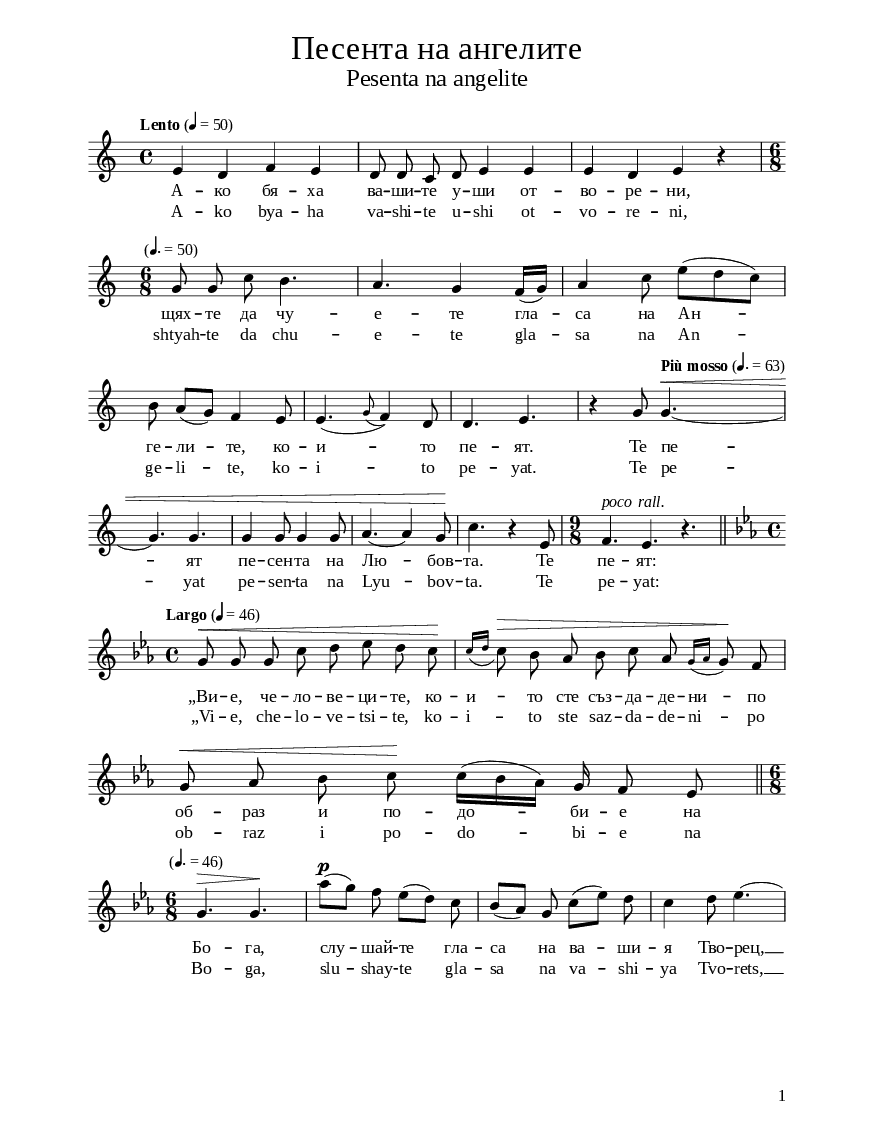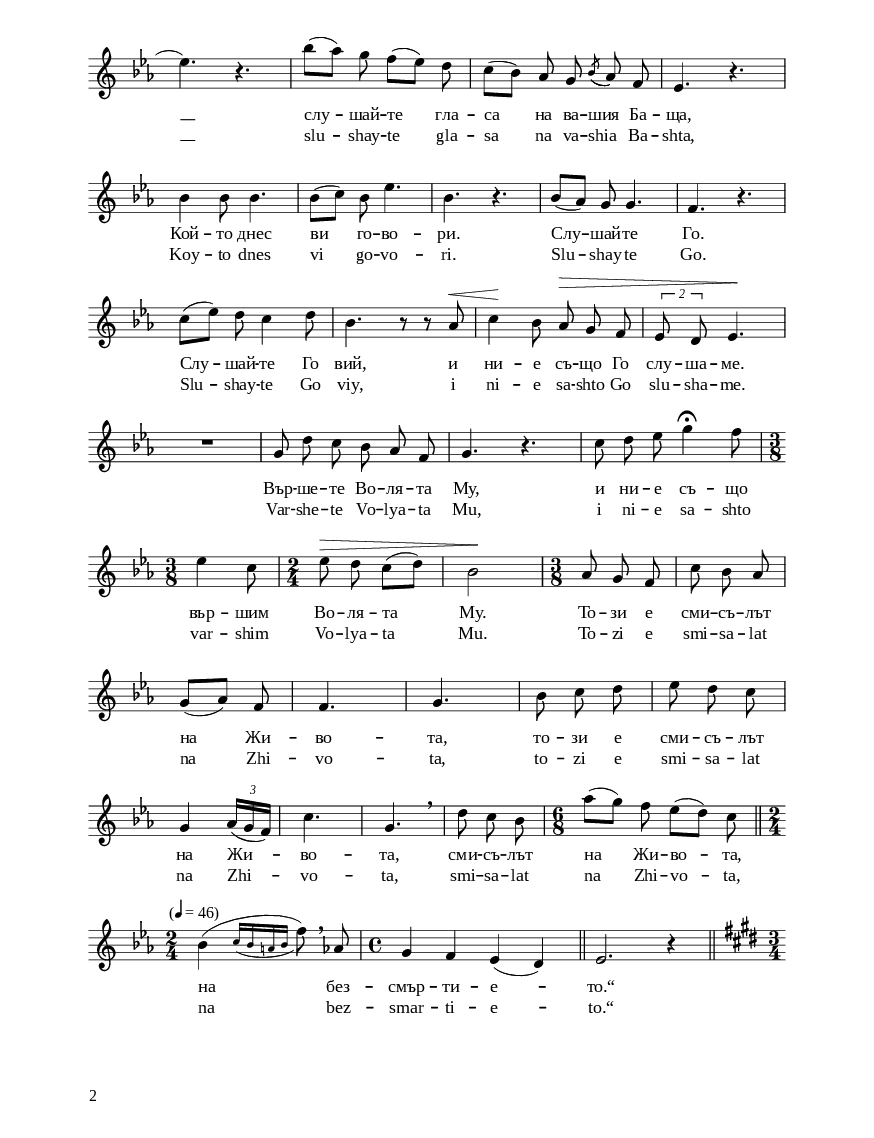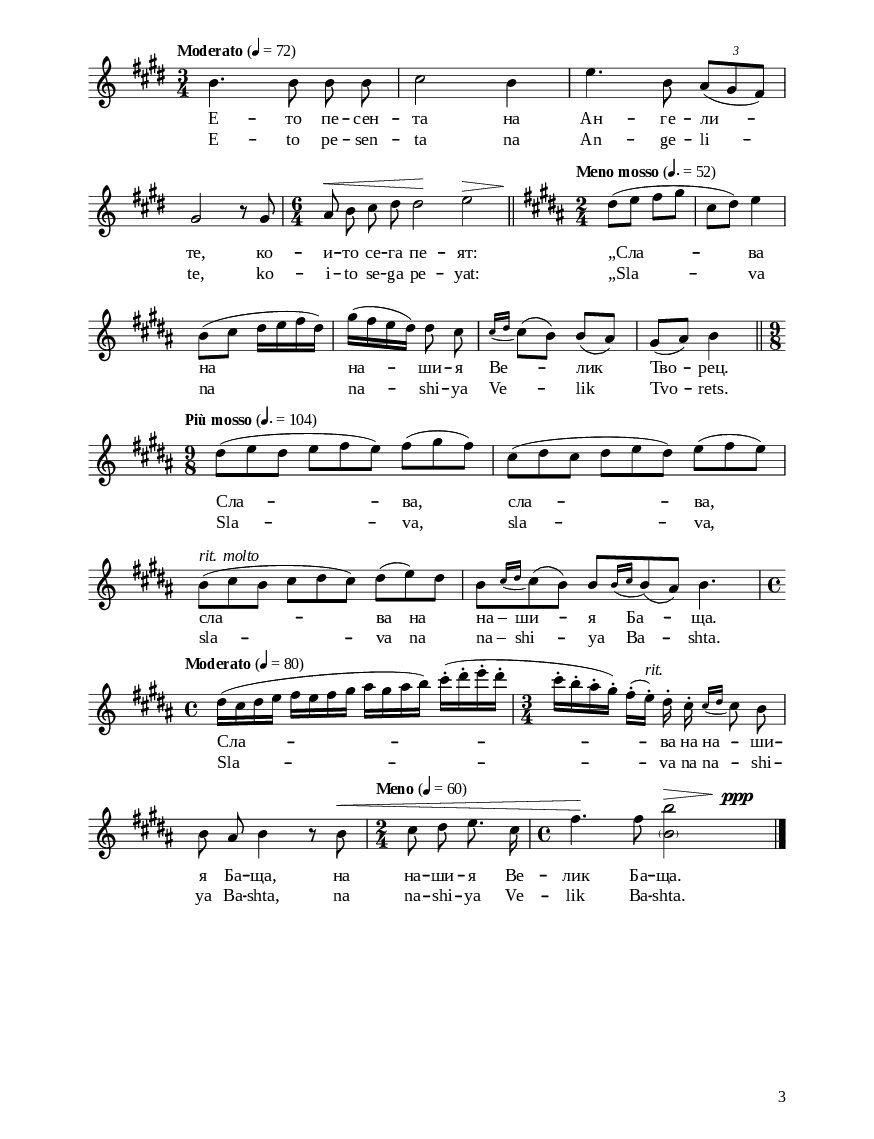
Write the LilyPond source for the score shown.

\version "2.24.0"

% include paper part and global functions
\include "include/globals.ily"

\bookpart {
  \label #'ref039
  \tocItem \markup " "
  \include "include/bookpart-paper.ily"
  \score {
    \include "include/score-layout.ily"

    \new Voice \absolute {
      \clef treble
      \key c \major
      \time 4/4
      \tempoFunc "Lento" 4 "50"
      \autoBeamOff
      \override Hairpin.to-barline = ##f
      \override Hairpin.after-line-breaking = ##t 
      e'4  d'4  f'4  e'4 | % 2
      d'8  d'8  c'8  d'8  e'4
      e'4 | % 3
      e'4  d'4  e'4 r4 | \break % 4
      \time 6/8  | % 4
      \tempoFunc "" 4. "50"
      g'8  g'8 c''8 b'4.  | % 5
      a'4.  g'4  f'16 ( [  g'16 ) ] | % 6
      a'4 c''8 e''8 ( [ d''8
      c''8 ) ] |\break  % 7
      b'8  a'8 ( [  g'8 ) ]  f'4  e'8
      | % 8
      e'4. ( \appoggiatura {  g'8 }  f'4 )
      d'8 | % 9
      d'4.  e'4. | 
      r4  g'8
      \tempoFunc "Più mosso" 4. "63"
      g'4. ~ ^\< |  \break % 11
      g'4.  g'4. | % 12
      g'4  g'8  g'4  g'8 | % 13
      a'4. ~  a'4  g'8 _\!  | % 14
      c''4.  r4  e'8 |  % 15
      \time 9/8  | % 15
      f'4. ^\markup{ \italic {poco rall.} }  e'4. r4. \bar
      "||" \break
      \key es \major \time 4/4 | % 16
      \tempoFunc "Largo" 4 "46"
      g'8 ^\<  g'8  g'8 c''8 d''8
      es''8 d''8 c''8 ^\! | % 17
      \grace {  c''16 ( [  d''16 ] } c''8 ) ^\>
      bes'8  as'8 bes'8 c''8
      as'8 \grace {  g'16 ( [  as'16 ] }  g'8 )
       ^\! f'8 | \break % 18
      g'8 ^\<  as'8 bes'8 c''8  ^\!
      c''16 ( [ bes'16  as'16 )  ] g'16
      f'8  es'8  \bar "||"
      \break | % 19
      \time 6/8  | % 19
      \tempoFunc "" 4. "46"
      g'4. ^\>  g'4.  ^\! |
      as''8 ( [ ^\p g''8 ) ] f''8
      es''8 ( [ d''8 ) ] c''8 | % 21
      bes'8 ( [  as'8 ) ]  g'8 c''8 ( [
      es''8 ) ] d''8 | % 22
      c''4 d''8 es''4. ~ \break | % 23
      es''4. r4. | % 24
      bes''8 ( [ as''8 ) ] g''8
      f''8 ( [ es''8 ) ] d''8 | % 25
      c''8 ( [ bes'8 ) ]  as'8  g'8
      \acciaccatura {  bes'8 ( }  as'8 )  f'8 | % 26
      es'4. r4. \break | % 27
      bes'4 bes'8 bes'4. | % 28
      bes'8 ( [ c''8 ) ] bes'8
      es''4. | % 29
      bes'4. r4. |
      bes'8 ( [  as'8 ) ]  g'8  g'4. | % 31
      f'4. r4. \break| % 32
      c''8 ( [ es''8 ) ] d''8 c''4
      d''8 | % 33
      bes'4. r8 r8  as'8 ^\< | % 34
      c''4 ^\! bes'8  as'8 ^\>  g'8
      f'8 | % 35
      \times 3/2  {
        es'8   d'8
      }
      es'4. ^\! \break | % 36
      R2. | % 37
      g'8 d''8 c''8 bes'8
      as'8  f'8 | % 38
      g'4. r4. | % 39
      c''8 d''8 es''8 g''4
      ^\fermata f''8 \break |
      \time 3/8  |
      es''4 c''8 | % 41
      \time 2/4  | % 41
      es''8 ^\> d''8 c''8 ( [ d''8
      ) ] | % 42
      bes'2 ^\! | % 43
      \time 3/8  | % 43
      as'8  g'8  f'8 | % 44
      c''8 bes'8  as'8 \break | % 45
      g'8 ( [  as'8 ) ]  f'8 | % 46
      f'4. | % 47
      g'4. | % 48
      bes'8 c''8 d''8 | % 49
      es''8 d''8 c''8 \break |
      g'4 \once \omit TupletBracket
      \times 2/3  {
        as'16 ( [  g'16  f'16 ) ]
      }
      | % 51
      c''4. | % 52
      g'4.  \breathe | % 53
      d''8 c''8 bes'8 | % 54
      \time 6/8  | % 54
      as''8 ( [ g''8 ) ] f''8 es''8
      ( [ d''8 ) ] c''8 \bar "||"
      \break | % 55
      \time 2/4  | % 55
      \tempoFunc "" 4 "46" | % 55
      bes'4 ( \acciaccatura {
        c''16 [bes'16 a'16
        bes'16 ]
      }
      f''8 )  \breathe as'8  | % 56
      \time 4/4  | % 56
      g'4  f'4  es'4 (  d'4 ) \bar "||"
      es'2. r4 \bar "||"
      \break | % 58
      \once \override Staff.KeyCancellation.break-visibility = #all-invisible
      \key e \major \time 3/4 | % 58
      \tempoFunc "Moderato" 4 "72"
      b'4. b'8 b'8 b'8 | % 59
      cis''2 b'4 |
      e''4. b'8 \once \omit TupletBracket
      \times 2/3  {
        a'8 ( [  gis'8  fis'8 ) ]
      }
      | \break % 61
      gis'2 r8  gis'8 | % 62
      \time 6/4  | % 62
      a'8 ^\< b'8 cis''8 dis''8
      dis''2 ^\! 
      \once \override Hairpin.to-barline = ##t
      e''2 ^\> \bar "||"
      \key b \major \time 2/4 | % 63
      \tempoFunc "Meno mosso" 4. "52"
      dis''8 ( [ _\! e''8 ] fis''8 [
      gis''8 ] | % 64
      cis''8 [ dis''8 ) ] e''4 | \break % 65
      b'8 ( [ cis''8 ] dis''16 [
      e''16 fis''16 dis''16 ) ]  | % 66
      gis''16 ( [ fis''16 e''16
      dis''16 ) ] dis''8 cis''8 | % 67
      \grace {  cis''16 ( [  dis''16 ] } cis''8 )
      ( [ b'8 ) ]  b'8 ( [  ais'8 ) ] | % 68
      gis'8 ( [  ais'8 ) ] b'4 \bar "||" \break
      \time 9/8  | % 69
      \tempoFunc "Più mosso" 4. "104"
      dis''8 ( [  e''8
      dis''8 ] e''8 [
      fis''8 e''8 ) ] fis''8 ( [ gis''8
      fis''8 ) ]  |
      cis''8 ( [ dis''8 cis''8 ]
      dis''8 [ e''8 dis''8 ) ] e''8 ( [
      fis''8 e''8 ) ] | % 71
      b'8 ( [ ^\markup{ \italic {rit. molto} } cis''8
      b'8 ] cis''8 [ dis''8 cis''8
      ) ] dis''8 ( [ e''8 ) dis''8 ] | % 72
      
      b'8 [ \acciaccatura { cis''16 [  dis''16 ] }
      cis''8 ( b'8 )]  
      
      b'8 [ \acciaccatura { b'16 [  cis''16 ] }
      b'8 ( ais'8 )] 
      
      b'4. \break | % 73
      \time 4/4  | % 73
      \tempoFunc "Moderato" 4 "80"
      dis''16 ( [ cis''16 dis''16
      e''16 ] fis''16 [ e''16 fis''16
      gis''16 ] ais''16 [ gis''16
      ais''16 b''16 ) ] cis'''16 ( -. [
      dis'''16 -. e'''16 -. dis'''16 -. ] | % 74
      \time 3/4  | % 74
      cis'''16 -. [ b''16 -. ais''16 -.
      gis''16 ) -. ] fis''16 ( -. [ e''16 )
      -. ] ^\markup{ \italic {rit.} } dis''16 -. cis''16
      -. \acciaccatura {  cis''16 [  dis''16 ] } cis''8
      b'8 \break | % 75
      b'8  ais'8 b'4 r8
      b'8^\<
       \tempoFunc "Meno" 4 "60"
       \time 2/4  | % 76
      cis''8 dis''8 e''8. cis''16
      | % 77
      \time 4/4  | % 77
      fis''4. ^\! fis''8 
      <\parenthesize b'
      b''>2 ^\>
      \once \override Score.BarLine.break-visibility = ##(#f #f #f)      
      s^\ppp ^\! \bar "|."
    }

   \addlyrics {
      А
      -- ко бя -- ха ва -- ши -- те у -- ши
      от -- во -- ре -- ни, щях -- те да
      чу -- е -- те гла -- са на Ан
      --  ге -- ли -- те, ко -- и
      --  то пе -- ят. Те пе --
      ят пе -- сен -- та на Лю -- бов
      -- та. Те пе -- ят: „Ви -- е, че --
      ло -- ве -- ци -- те, ко -- и --
      то сте съз -- да -- де -- ни --
      по об -- раз и по -- до --
      би -- е на Бо -- га, слу -- шай
      -- те  гла -- са  на ва --
      ши -- я Тво -- рец, __ слу --
      шай -- те  гла -- са  на ва
      -- шия Ба -- ща, Кой -- то днес
      ви  го -- во -- ри. Слу -- шай
      -- те Го. Слу -- шай -- те Го
      вий, и ни -- е съ -- що Го слу --
      ша -- ме. Вър -- ше -- те Во -- ля --
      та Му, и ни -- е съ -- що вър --
      шим Во -- ля -- та  Му. То -- зи
      е сми -- съ -- лът на  Жи -- во
      -- та, то -- зи е сми -- съ -- лът
      на Жи --  во -- та, сми -- съ
      -- лът на  Жи -- во -- та, на
      без -- смър -- ти
      -- е -- то.“ Е -- то пе -- сен --
      та на Ан -- ге -- ли  --  те,
      ко -- и -- то се -- га пе -- ят:
      „Сла --     ва на
      на --
      ши -- я   Ве -- лик
      Тво -- рец. Сла --
      ва,   сла --
      ва,   сла --
      "ва    на" "на –  ши" --
      "я       Ба" -- ща. Сла -- "" -- "" --
      ва на   на -- ши -- я Ба
      -- ща, на на -- ши -- я Ве -- лик Ба
      -- ща.}
      \addlyrics {
        A
        -- ko bya -- ha va -- shi -- te u -- shi
        ot -- vo -- re -- ni, shtyah -- te da
        chu -- e -- te gla -- sa na An
        --  ge -- li -- te, ko -- i
        --  to pe -- yat. Te pe --
        yat pe -- sen -- ta na Lyu -- bov
        -- ta. Te pe -- yat: „Vi -- e, che --
        lo -- ve -- tsi -- te, ko -- i --
        to ste saz -- da -- de -- ni --
        po ob -- raz i po -- do --
        bi -- e na Bo -- ga, slu -- shay
        -- te  gla -- sa  na va --
        shi -- ya Tvo -- rets, __ slu --
        shay -- te  gla -- sa  na va
        -- shia Ba -- shta, Koy -- to dnes
        vi  go -- vo -- ri. Slu -- shay
        -- te Go. Slu -- shay -- te Go
        viy, i ni -- e sa -- shto Go slu --
        sha -- me. Var -- she -- te Vo -- lya --
        ta Mu, i ni -- e sa -- shto var --
        shim Vo -- lya -- ta  Mu. To -- zi
        e smi -- sa -- lat na  Zhi -- vo
        -- ta, to -- zi e smi -- sa -- lat
        na Zhi --  vo -- ta, smi -- sa
        -- lat na  Zhi -- vo -- ta, na
        bez -- smar -- ti
        -- e -- to.“ E -- to pe -- sen --
        ta na An -- ge -- li  --  te,
        ko -- i -- to se -- ga pe -- yat:
        „Sla --     va na
        na --
        shi -- ya   Ve -- lik
        Tvo -- rets. Sla --
        va,   sla --
        va,   sla --
        "va    na" "na –  shi" --
        "ya     Ba" -- shta. Sla -- "" -- "" --
        va na   na -- shi -- ya Ba
        -- shta, na na -- shi -- ya Ve -- lik Ba
        -- shta.}

    \header {
      title = \titleFunc "Песента на ангелите" "Pesenta na angelite"
    }

    \midi{}

  } % score

 \pageBreak

  % include foreign translation(s) of the song
   \version "2.24.0"

\markup \fill-line { \fontsize #deTitleFontSize "Das Lied der Engel" }
\markup \null
\markup \null
\markup \fontsize #deCoupletFontSize {
  \hspace #10
  \override #`(baseline-skip . ,deCoupletBaselineSkip)

  \column {

 \line { " "Wenn eure Ohren offen wären, }

 \line { " "würdet ihr die Stimme der Engel hören, }

 \line { " "die singen. }

 \line { " "Sie singen das Lied der Liebe. }

 \line { " "Sie singen: „Ihr, die Menschen, }

 \line { " "die ihr geschaffen wurdet }

 \line { " "nach dem Ebenbild Gottes, }

 \line { " "hört die Stimme eures Schöpfers, }

 \line { " "hört die Stimme eures Vaters. }

 \line { " "Der, der zu euch heute spricht! }

 \line { " "Hört Ihn! Hört Ihn }

 \line { " "und wir werden ihn auch hören. }

 \line { " "Erfüllt seinen Willen, }

 \line { " "wie wir auch Seinen Willen erfüllen,
 }
 \line { " "Dies ist der Sinn des Lebens, }

 \line { " "dies ist der Sinn des Lebens, }

 \line { " "der Sinn des Lebens, der Unsterblichkeit.“ }

 \line { " "Sieh, das Lied der Engel, }

 \line { " "die jetzt singen: }

 \line { " "„Ruhm zu unserem großen Schöpfer! }

 \line { " "Ruhm, Ruhm, Ruhm unserem Vater! }

 \line { " "Ruhm unserem Vater, }

 \line { " "unserem großen Vater.“ }
  }
}


} % bookpart

% Più mosso
%
